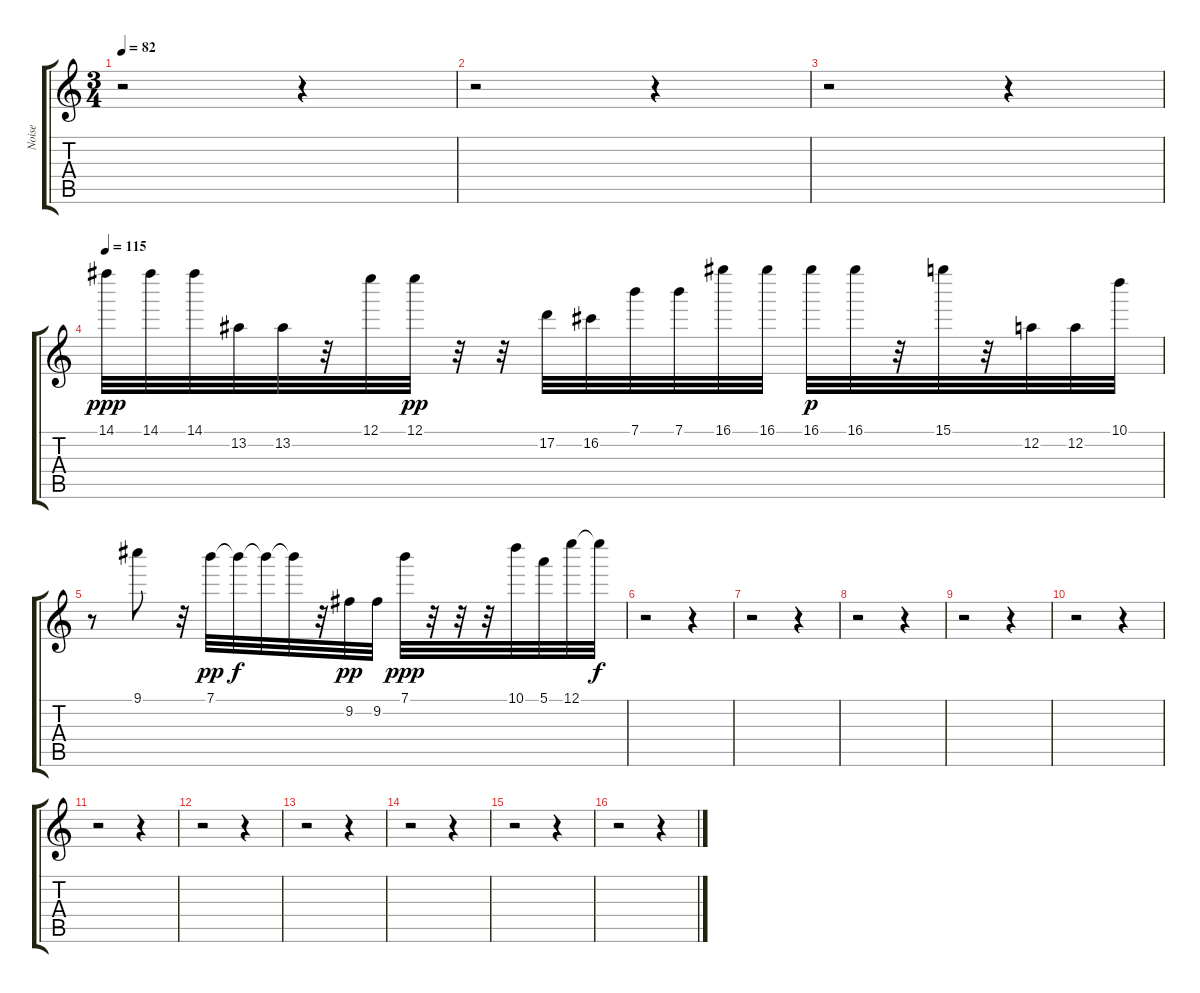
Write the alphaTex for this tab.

\track ("Noise" "Noise") {instrument telephonering}
\staff {score tabs}
\tuning (E6 A4 Eb4 D3 A2 E2) {hide}
\ts (3 4)
\tempo 82
\clef g2
\ks c
r.2{dy ppp} r.4 |
r.2 r.4 |
r.2 r.4 |
\tempo 115
14.1.32 14.1.32 14.1.32 13.2.32 13.2.32 r.32 12.1.32 12.1.32{dy pp} r.32 r.32 17.2.32 16.2.32 7.1.32 7.1.32 16.1.32 16.1.32 16.1.32{dy p} 16.1.32 r.32 15.1.32 r.32 12.2.32 12.2.32 10.1.32 |
r.8 9.1.8 r.32 7.1.32{dy pp} 7.1{t}.32{dy f} 7.1{t}.32 7.1{t}.32 r.32 9.2.32{dy pp} 9.2.32 7.1.32{dy ppp} r.32 r.32 r.32 10.1.32 5.1.32 12.1.32 12.1{t}.32{dy f} |
r.2 r.4 |
r.2 r.4 |
r.2 r.4 |
r.2 r.4 |
r.2 r.4 |
r.2 r.4 |
r.2 r.4 |
r.2 r.4 |
r.2 r.4 |
r.2 r.4 |
r.2 r.4
